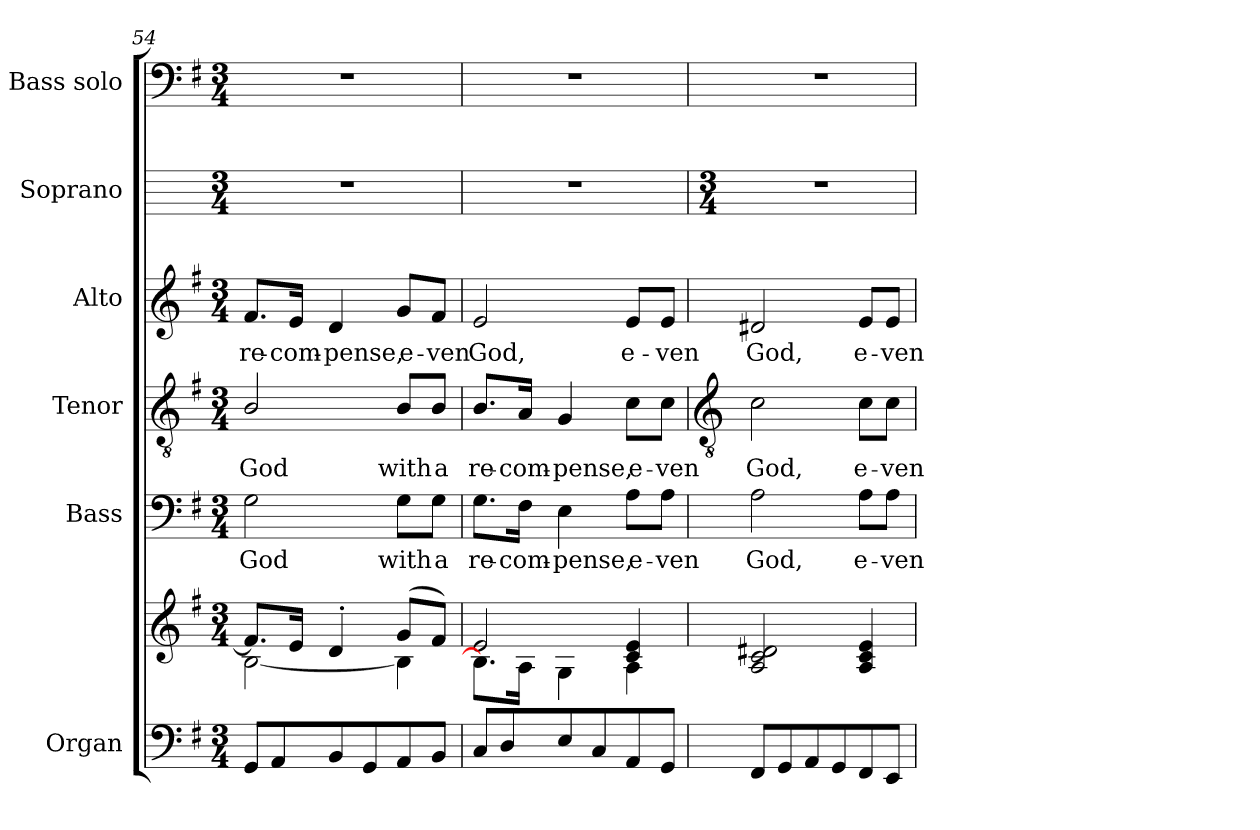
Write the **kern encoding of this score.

**kern	**kern	**kern	**text	**kern	**text	**kern	**text	**kern	**kern
*part6	*part6	*part5	*part5	*part4	*part4	*part3	*part3	*part2	*part1
*staff7	*staff6	*staff5	*staff5	*staff4	*staff4	*staff3	*staff3	*staff2	*staff1
*I"Organ	*	*I"Bass	*	*I"Tenor	*	*I"Alto	*	*I"Soprano	*I"Bass solo
*	*	*I'B	*	*I'T	*	*I'A	*	*I'S	*I'B
*clefF4	*clefG2	*clefF4	*	*clefGv2	*	*clefG2	*	*	*clefF4
*k[f#]	*k[f#]	*k[f#]	*	*k[f#]	*	*k[f#]	*	*	*k[f#]
*G:	*G:	*G:	*	*G:	*	*G:	*	*	*G:
*M3/4	*M3/4	*M3/4	*	*M3/4	*	*M3/4	*	*M3/4	*M3/4
=54	=54	=54	=54	=54	=54	=54	=54	=54	=54
*	*^	*	*	*	*	*	*	*	*
!	!	!	!	!LO:LY:b	!	!LO:LY:b	!	!LO:LY:b	!	!
8GGL	8.f#L]	[2B\	2G	God	2B/	God	8.f#/L	re-	2.r	2.r
8AA	.	.	.	.	.	.	.	.	.	.
!	!	!	!	!	!	!	!	!LO:LY:b	!	!
.	16eJ	.	.	.	.	.	16e/Jk	-com-	.	.
!	!	!	!	!	!	!	!	!LO:LY:b	!	!
8BB	4d'	.	.	.	.	.	4d	-pense,	.	.
8GG	.	.	.	.	.	.	.	.	.	.
!	!	!	!	!LO:LY:b	!	!LO:LY:b	!	!LO:LY:b	!	!
8AA	(<8gL	4B\]	8G\L	with	8B/L	with	8g/L	e-	.	.
!	!	!	!	!LO:LY:b	!	!LO:LY:b	!	!LO:LY:b	!	!
8BBJ	8f#J)	.	8G\J	a	8B/J	a	8f#/J	-ven	.	.
=55	=55	=55	=55	=55	=55	=55	=55	=55	=55	=55
!	!	!	!	!LO:LY:b	!	!LO:LY:b	!	!LO:LY:b	!	!
8CL	2e	8.BL]	8.G\L	re-	8.B/L	re-	2e	God,	2.r	2.r
8D	.	.	.	.	.	.	.	.	.	.
!	!	!	!	!LO:LY:b	!	!LO:LY:b	!	!	!	!
.	.	16AJ	16F#\Jk	-com-	16A/Jk	-com-	.	.	.	.
!	!	!	!	!LO:LY:b	!	!LO:LY:b	!	!	!	!
8E	.	4G	4E	-pense,	4G	-pense,	.	.	.	.
8C	.	.	.	.	.	.	.	.	.	.
!	!	!	!	!LO:LY:b	!	!LO:LY:b	!	!LO:LY:b	!	!
8AA	4c 4e	4A\	8A\L	e-	8c\L	e-	8e/L	e-	.	.
!	!	!	!	!LO:LY:b	!	!LO:LY:b	!	!LO:LY:b	!	!
8GGJ	.	.	8A\J	-ven	8c\J	-ven	8e/J	-ven	.	.
!!LO:LB:g=z
=56	=56	=56	=56	=56	=56	=56	=56	=56	=56	=56
*	*	*	*	*	*clefGv2	*	*	*	*	*
*	*	*	*	*	*	*	*	*	*M3/4	*
!	!	!	!	!LO:LY:b	!	!LO:LY:b	!	!LO:LY:b	!	!
8FF#L	2A 2c 2d#X	2ryy	2A	God,	2c	God,	2d#X	God,	2.r	2.r
8GG	.	.	.	.	.	.	.	.	.	.
8AA	.	.	.	.	.	.	.	.	.	.
8GG	.	.	.	.	.	.	.	.	.	.
!	!	!	!	!LO:LY:b	!	!LO:LY:b	!	!LO:LY:b	!	!
8FF#	4A 4c 4e	4ryy	8A\L	e-	8c\L	e-	8e/L	e-	.	.
!	!	!	!	!LO:LY:b	!	!LO:LY:b	!	!LO:LY:b	!	!
8EEJ	.	.	8A\J	-ven	8c\J	-ven	8e/J	-ven	.	.
*	*v	*v	*	*	*	*	*	*	*	*
=	=	=	=	=	=	=	=	=	=
*-	*-	*-	*-	*-	*-	*-	*-	*-	*-
